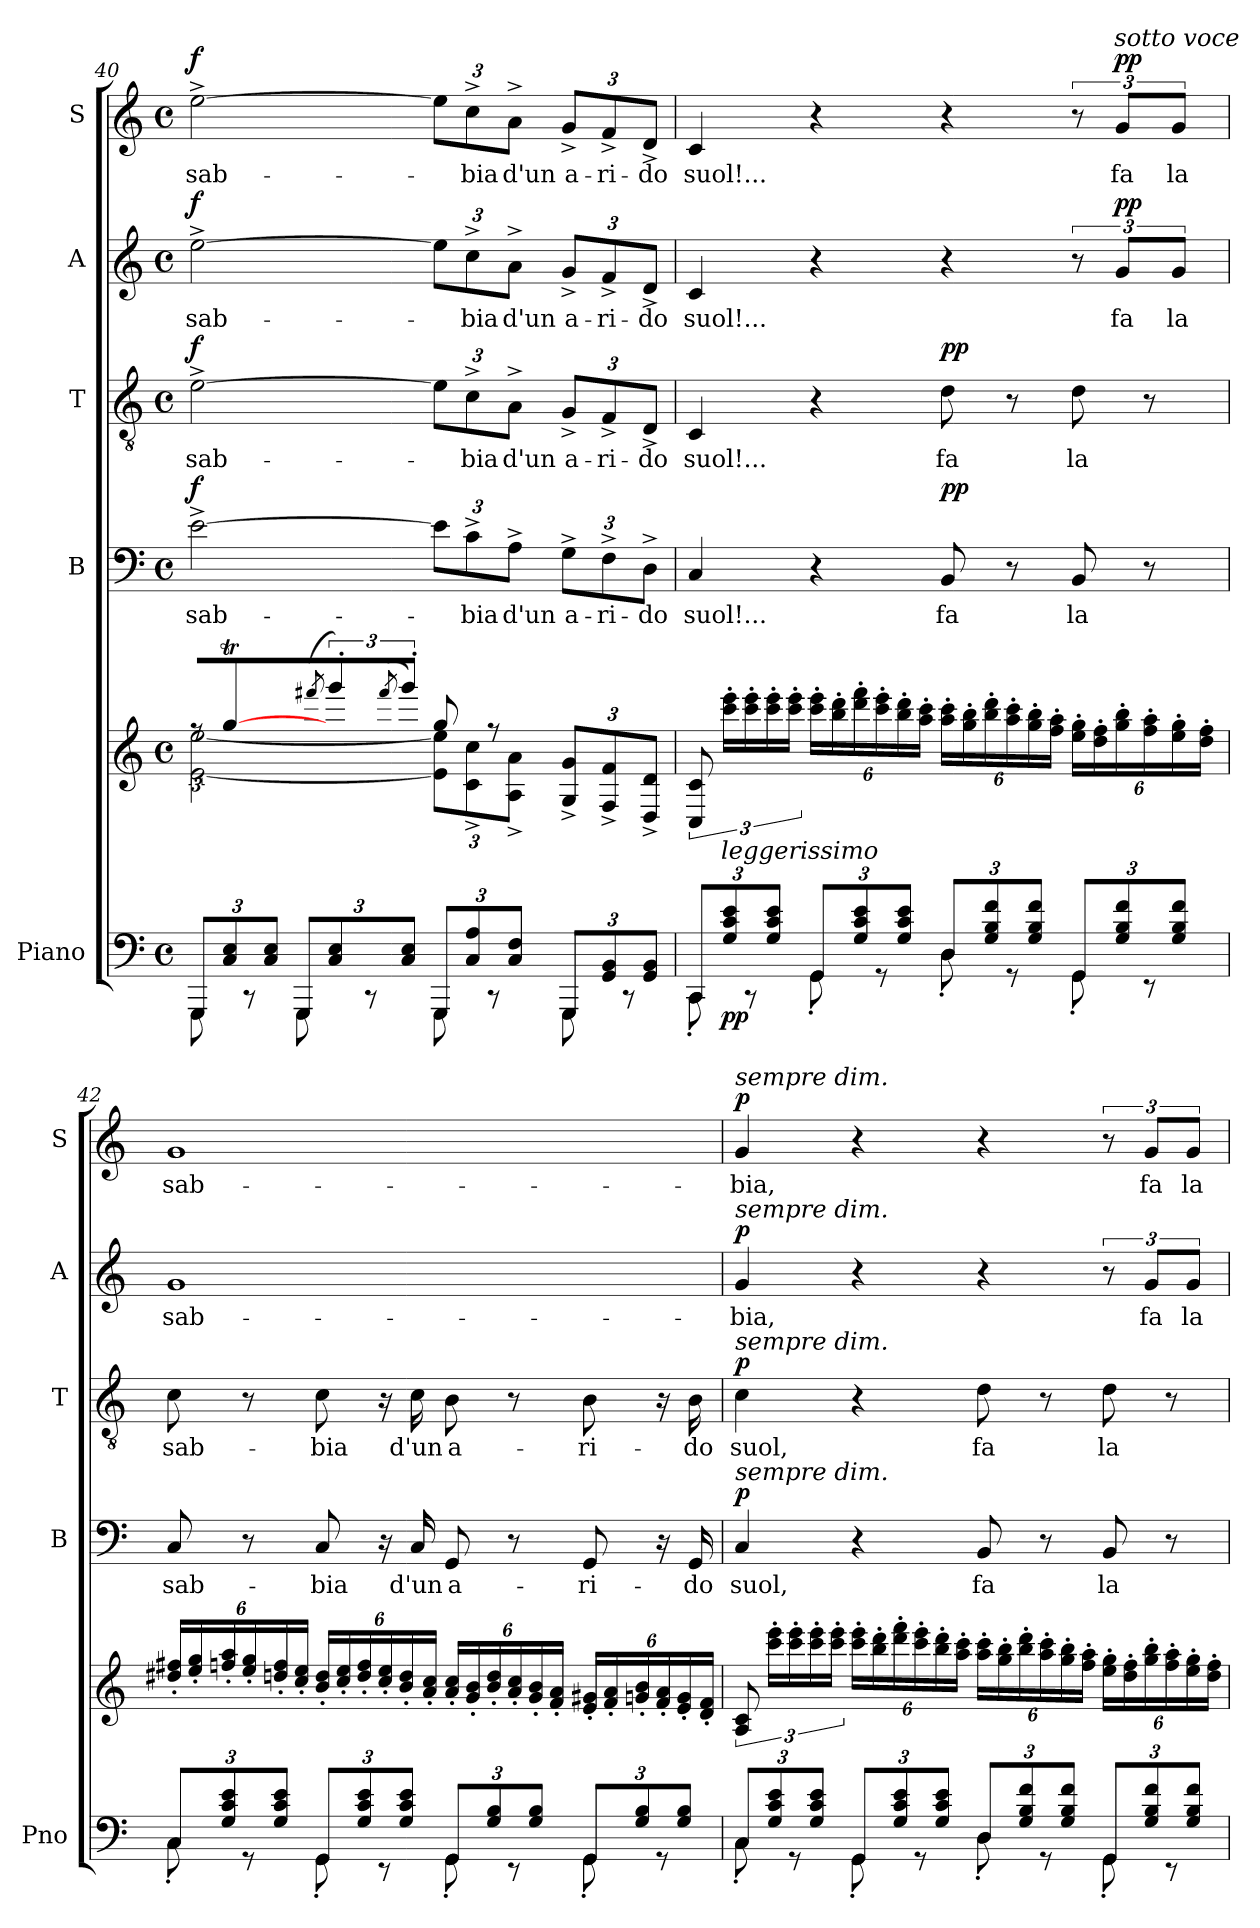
**kern	**kern	**dynam	**kern	**text	**dynam	**kern	**text	**dynam	**kern	**text	**dynam	**kern	**text	**dynam
*part5	*part5	*part5	*part4	*part4	*part4	*part3	*part3	*part3	*part2	*part2	*part2	*part1	*part1	*part1
*staff6	*staff5	*staff5/6	*staff4	*staff4	*staff4	*staff3	*staff3	*staff3	*staff2	*staff2	*staff2	*staff1	*staff1	*staff1
*I"Piano	*	*	*I"B	*	*	*I"T	*	*	*I"A	*	*	*I"S	*	*
*I'Pno	*	*	*I'B	*	*	*I'T	*	*	*I'A	*	*	*I'S	*	*
!!LO:PB:g=z
*clefF4	*clefG2	*	*clefF4	*	*	*clefGv2	*	*	*clefG2	*	*	*clefG2	*	*
*k[]	*k[]	*	*k[]	*	*	*k[]	*	*	*k[]	*	*	*k[]	*	*
*M4/4	*M4/4	*	*M4/4	*	*	*M4/4	*	*	*M4/4	*	*	*M4/4	*	*
*met(c)	*met(c)	*	*met(c)	*	*	*met(c)	*	*	*met(c)	*	*	*met(c)	*	*
*Xbrackettup	*	*	*	*	*	*	*	*	*	*	*	*	*	*
=40	=40	=40	=40	=40	=40	=40	=40	=40	=40	=40	=40	=40	=40	=40
*^	*^	*	*	*	*	*	*	*	*	*	*	*	*	*
!	!	!	!	!LO:DY:b=2	!	!	!	!	!	!	!	!	!	!	!	!
!	!	!	!	!LO:DY:n=1:b	!	!	!LO:DY:a	!	!	!LO:DY:a	!	!	!LO:DY:a	!	!	!LO:DY:a
12GGG/L	8GGG\	12rff	[2e\ [2ee\	mf mf	[2e^\	sab-	f	[2e^\	sab-	f	[2ee^\	sab-	f	[2ee^\	sab-	f
12C/ 12E/	.	[4ggT/	.	.	.	.	.	.	.	.	.	.	.	.	.	.
.	8r	.	.	.	.	.	.	.	.	.	.	.	.	.	.	.
12C/ 12E/J	.	.	.	.	.	.	.	.	.	.	.	.	.	.	.	.
12GGG/L	8GGG\	.	.	.	.	.	.	.	.	.	.	.	.	.	.	.
.	.	(8qfff#X/	.	.	.	.	.	.	.	.	.	.	.	.	.	.
12C/ 12E/	.	12ggg'/)	.	.	.	.	.	.	.	.	.	.	.	.	.	.
.	8r	.	.	.	.	.	.	.	.	.	.	.	.	.	.	.
.	.	(8qfff#/	.	.	.	.	.	.	.	.	.	.	.	.	.	.
12C/ 12E/J	.	12ggg'/J)	.	.	.	.	.	.	.	.	.	.	.	.	.	.
*	*	*	*Xbrackettup	*	*	*	*	*	*	*	*	*	*	*	*	*
12GGG/L	8GGG\	8gg/	12e\] 12ee\]L	.	12e\L]	.	.	12e\L]	.	.	12ee\L]	.	.	12ee\L]	.	.
12C/ 12A/	.	.	12c\^ 12cc\^	.	12c^\	-bia	.	12c^\	-bia	.	12cc^\	-bia	.	12cc^\	-bia	.
.	8r	8rff	.	.	.	.	.	.	.	.	.	.	.	.	.	.
12C/ 12F/J	.	.	12A\^ 12a\^J	.	12A^\J	d'un	.	12A^\J	d'un	.	12a^\J	d'un	.	12a^\J	d'un	.
12GGG/L	8GGG\	12G/^ 12g/^L	4ryy	.	12G^\L	a-	.	12G^/L	a-	.	12g^/L	a-	.	12g^/L	a-	.
12GG/ 12BB/	.	12F/^ 12f/^	.	.	12F^\	-ri-	.	12F^/	-ri-	.	12f^/	-ri-	.	12f^/	-ri-	.
.	8r	.	.	.	.	.	.	.	.	.	.	.	.	.	.	.
12GG/ 12BB/J	.	12D/^ 12d/^J	.	.	12D^\J	-do	.	12D^/J	-do	.	12d^/J	-do	.	12d^/J	-do	.
*	*	*v	*v	*	*	*	*	*	*	*	*	*	*	*	*	*
=41	=41	=41	=41	=41	=41	=41	=41	=41	=41	=41	=41	=41	=41	=41	=41
*	*	*brackettup	*	*	*	*	*	*	*	*	*	*	*	*	*
12CC/L	8CC'\	12C/ 12c/	.	4C/	suol!...	.	4C/	suol!...	.	4c/	suol!...	.	4c/	suol!...	.
!LO:TX:a:i:t=leggerissimo	!	!	!	!	!	!	!	!	!	!	!	!	!	!	!
!	!	!	!LO:DY:b=2	!	!	!	!	!	!	!	!	!	!	!	!
!	!	!	!LO:DY:n=1:b	!	!	!	!	!	!	!	!	!	!	!	!
12G/ 12c/ 12e/	.	24ccc\' 24eee\'LL	p p	.	.	.	.	.	.	.	.	.	.	.	.
.	8r	24ccc\' 24eee\'	.	.	.	.	.	.	.	.	.	.	.	.	.
12G/ 12c/ 12e/J	.	24ccc\' 24eee\'	.	.	.	.	.	.	.	.	.	.	.	.	.
.	.	24ccc\' 24eee\'JJ	.	.	.	.	.	.	.	.	.	.	.	.	.
*	*	*Xbrackettup	*	*	*	*	*	*	*	*	*	*	*	*	*
12GG/L	8GG'\	24ccc\' 24eee\'LL	.	4r	.	.	4r	.	.	4r	.	.	4r	.	.
.	.	24bb\' 24ddd\'	.	.	.	.	.	.	.	.	.	.	.	.	.
12G/ 12c/ 12e/	.	24ddd\' 24fff\'	.	.	.	.	.	.	.	.	.	.	.	.	.
.	8r	24ccc\' 24eee\'	.	.	.	.	.	.	.	.	.	.	.	.	.
12G/ 12c/ 12e/J	.	24bb\' 24ddd\'	.	.	.	.	.	.	.	.	.	.	.	.	.
.	.	24aa\' 24ccc\'JJ	.	.	.	.	.	.	.	.	.	.	.	.	.
!	!	!	!	!	!	!LO:DY:a	!	!	!LO:DY:a	!	!	!	!	!	!
12D/L	8D'\	24aa\' 24ccc\'LL	.	8BB/	fa	pp	8d\	fa	pp	4r	.	.	4r	.	.
.	.	24gg\' 24bb\'	.	.	.	.	.	.	.	.	.	.	.	.	.
12G/ 12B/ 12f/	.	24bb\' 24ddd\'	.	.	.	.	.	.	.	.	.	.	.	.	.
.	8r	24aa\' 24ccc\'	.	8r	.	.	8r	.	.	.	.	.	.	.	.
12G/ 12B/ 12f/J	.	24gg\' 24bb\'	.	.	.	.	.	.	.	.	.	.	.	.	.
.	.	24ff\' 24aa\'JJ	.	.	.	.	.	.	.	.	.	.	.	.	.
12GG/L	8GG'\	24ee\' 24gg\'LL	.	8BB/	la	.	8d\	la	.	12r	.	.	12r	.	.
.	.	24dd\' 24ff\'	.	.	.	.	.	.	.	.	.	.	.	.	.
!	!	!	!	!	!	!	!	!	!	!	!	!	!LO:TX:a:i:t=sotto voce	!	!
!	!	!	!	!	!	!	!	!	!	!	!	!LO:DY:a	!	!	!LO:DY:a
12G/ 12B/ 12f/	.	24gg\' 24bb\'	.	.	.	.	.	.	.	12g/L	fa	pp	12g/L	fa	pp
.	8r	24ff\' 24aa\'	.	8r	.	.	8r	.	.	.	.	.	.	.	.
12G/ 12B/ 12f/J	.	24ee\' 24gg\'	.	.	.	.	.	.	.	12g/J	la	.	12g/J	la	.
.	.	24dd\' 24ff\'JJ	.	.	.	.	.	.	.	.	.	.	.	.	.
!!LO:LB:g=z
=42	=42	=42	=42	=42	=42	=42	=42	=42	=42	=42	=42	=42	=42	=42	=42
12C/L	8C'\	24dd#X/' 24ff#X/'LL	.	8C/	sab-	.	8c\	sab-	.	1g	sab-	.	1g	sab-	.
.	.	24ee/' 24gg/'	.	.	.	.	.	.	.	.	.	.	.	.	.
12G/ 12c/ 12e/	.	24ffn/' 24aa/'	.	.	.	.	.	.	.	.	.	.	.	.	.
.	8r	24ee/' 24gg/'	.	8r	.	.	8r	.	.	.	.	.	.	.	.
12G/ 12c/ 12e/J	.	24ddn/' 24ff/'	.	.	.	.	.	.	.	.	.	.	.	.	.
.	.	24cc/' 24ee/'JJ	.	.	.	.	.	.	.	.	.	.	.	.	.
12GG/L	8GG'\	24b/' 24dd/'LL	.	8C/	-bia	.	8c\	-bia	.	.	.	.	.	.	.
.	.	24cc/' 24ee/'	.	.	.	.	.	.	.	.	.	.	.	.	.
12G/ 12c/ 12e/	.	24dd/' 24ff/'	.	.	.	.	.	.	.	.	.	.	.	.	.
.	8r	24cc/' 24ee/'	.	16r	.	.	16r	.	.	.	.	.	.	.	.
12G/ 12c/ 12e/J	.	24b/' 24dd/'	.	.	.	.	.	.	.	.	.	.	.	.	.
.	.	.	.	16C/	d'un	.	16c\	d'un	.	.	.	.	.	.	.
.	.	24a/' 24cc/'JJ	.	.	.	.	.	.	.	.	.	.	.	.	.
12GG/L	8GG'\	24a/' 24cc/'LL	.	8GG/	a-	.	8B\	a-	.	.	.	.	.	.	.
.	.	24g/' 24b/'	.	.	.	.	.	.	.	.	.	.	.	.	.
12G/ 12B/	.	24b/' 24dd/'	.	.	.	.	.	.	.	.	.	.	.	.	.
.	8r	24a/' 24cc/'	.	8r	.	.	8r	.	.	.	.	.	.	.	.
12G/ 12B/J	.	24g/' 24b/'	.	.	.	.	.	.	.	.	.	.	.	.	.
.	.	24f/' 24a/'JJ	.	.	.	.	.	.	.	.	.	.	.	.	.
12GG/L	8GG'\	24e/' 24g#X/'LL	.	8GG/	-ri-	.	8B\	-ri-	.	.	.	.	.	.	.
.	.	24f/' 24a/'	.	.	.	.	.	.	.	.	.	.	.	.	.
12G/ 12B/	.	24gn/' 24b/'	.	.	.	.	.	.	.	.	.	.	.	.	.
.	8r	24f/' 24a/'	.	16r	.	.	16r	.	.	.	.	.	.	.	.
12G/ 12B/J	.	24e/' 24g/'	.	.	.	.	.	.	.	.	.	.	.	.	.
.	.	.	.	16GG/	-do	.	16B\	-do	.	.	.	.	.	.	.
.	.	24d/' 24f/'JJ	.	.	.	.	.	.	.	.	.	.	.	.	.
=43	=43	=43	=43	=43	=43	=43	=43	=43	=43	=43	=43	=43	=43	=43	=43
*	*	*brackettup	*	*	*	*	*	*	*	*	*	*	*	*	*
!	!	!	!	!	!	!	!	!	!	!	!	!	!LO:TX:a:i:t=sempre dim.	!	!
!	!	!	!	!	!	!	!	!	!	!LO:TX:a:i:t=sempre dim.	!	!	!	!	!
!	!	!	!	!	!	!	!LO:TX:a:i:t=sempre dim.	!	!	!	!	!	!	!	!
!	!	!	!	!LO:TX:a:i:t=sempre dim.	!	!	!	!	!	!	!	!	!	!	!
!	!	!	!	!	!	!LO:DY:a	!	!	!LO:DY:a	!	!	!LO:DY:a	!	!	!LO:DY:a
12C/L	8C'\	12A/ 12c/	.	4C/	suol,	p	4c\	suol,	p	4g/	-bia,	p	4g/	-bia,	p
12G/ 12c/ 12e/	.	24ccc\' 24eee\'LL	.	.	.	.	.	.	.	.	.	.	.	.	.
.	8r	24ccc\' 24eee\'	.	.	.	.	.	.	.	.	.	.	.	.	.
12G/ 12c/ 12e/J	.	24ccc\' 24eee\'	.	.	.	.	.	.	.	.	.	.	.	.	.
.	.	24ccc\' 24eee\'JJ	.	.	.	.	.	.	.	.	.	.	.	.	.
*	*	*Xbrackettup	*	*	*	*	*	*	*	*	*	*	*	*	*
12GG/L	8GG'\	24ccc\' 24eee\'LL	.	4r	.	.	4r	.	.	4r	.	.	4r	.	.
.	.	24bb\' 24ddd\'	.	.	.	.	.	.	.	.	.	.	.	.	.
12G/ 12c/ 12e/	.	24ddd\' 24fff\'	.	.	.	.	.	.	.	.	.	.	.	.	.
.	8r	24ccc\' 24eee\'	.	.	.	.	.	.	.	.	.	.	.	.	.
12G/ 12c/ 12e/J	.	24bb\' 24ddd\'	.	.	.	.	.	.	.	.	.	.	.	.	.
.	.	24aa\' 24ccc\'JJ	.	.	.	.	.	.	.	.	.	.	.	.	.
12D/L	8D'\	24aa\' 24ccc\'LL	.	8BB/	fa	.	8d\	fa	.	4r	.	.	4r	.	.
.	.	24gg\' 24bb\'	.	.	.	.	.	.	.	.	.	.	.	.	.
12G/ 12B/ 12f/	.	24bb\' 24ddd\'	.	.	.	.	.	.	.	.	.	.	.	.	.
.	8r	24aa\' 24ccc\'	.	8r	.	.	8r	.	.	.	.	.	.	.	.
12G/ 12B/ 12f/J	.	24gg\' 24bb\'	.	.	.	.	.	.	.	.	.	.	.	.	.
.	.	24ff\' 24aa\'JJ	.	.	.	.	.	.	.	.	.	.	.	.	.
12GG/L	8GG'\	24ee\' 24gg\'LL	.	8BB/	la	.	8d\	la	.	12r	.	.	12r	.	.
.	.	24dd\' 24ff\'	.	.	.	.	.	.	.	.	.	.	.	.	.
12G/ 12B/ 12f/	.	24gg\' 24bb\'	.	.	.	.	.	.	.	12g/L	fa	.	12g/L	fa	.
.	8r	24ff\' 24aa\'	.	8r	.	.	8r	.	.	.	.	.	.	.	.
12G/ 12B/ 12f/J	.	24ee\' 24gg\'	.	.	.	.	.	.	.	12g/J	la	.	12g/J	la	.
.	.	24dd\' 24ff\'JJ	.	.	.	.	.	.	.	.	.	.	.	.	.
*v	*v	*	*	*	*	*	*	*	*	*	*	*	*	*	*
=	=	=	=	=	=	=	=	=	=	=	=	=	=	=
*-	*-	*-	*-	*-	*-	*-	*-	*-	*-	*-	*-	*-	*-	*-
